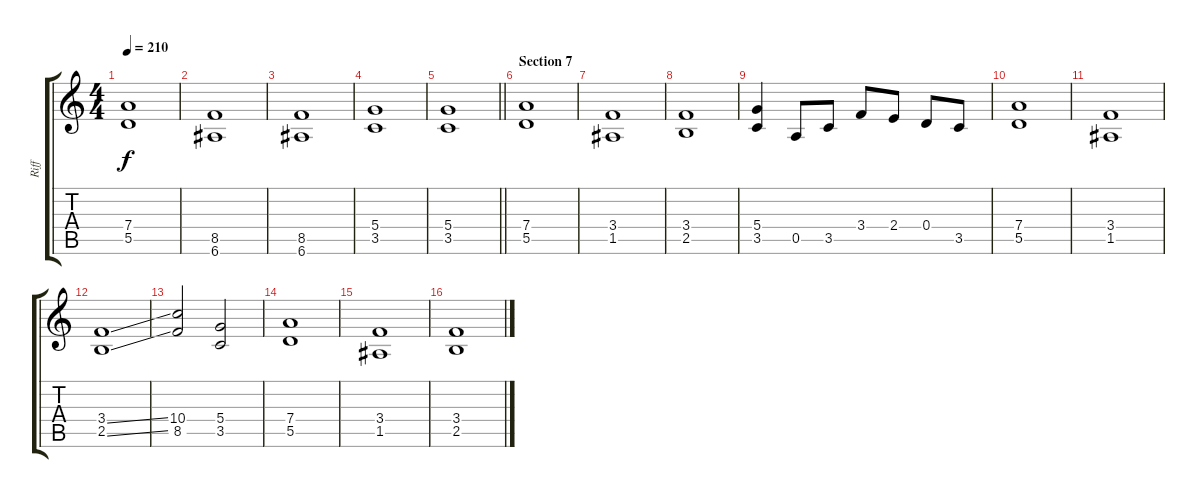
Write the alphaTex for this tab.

\track ("Riff" "Riff") {instrument overdrivenguitar}
\staff {score tabs}
\tuning (E4 B3 G3 D3 A2 E2) {hide}
\ts (4 4)
\tempo 210
\clef g2
\ks c
(7.4 5.5).1{dy f} |
(8.5 6.6).1 |
(8.5 6.6).1 |
(5.4 3.5).1 |
\barLineRight lightlight
(5.4 3.5).1 |
\section ("" "Section 7")
(7.4 5.5).1 |
(3.4 1.5).1 |
(3.4 2.5).1 |
(5.4 3.5).4 0.5.8 3.5.8 3.4.8 2.4.8 0.4.8 3.5.8 |
(7.4 5.5).1 |
(3.4 1.5).1 |
(3.4{ss} 2.5{ss}).1 |
(10.4 8.5).2 (5.4 3.5).2 |
(7.4 5.5).1 |
(3.4 1.5).1 |
(3.4 2.5).1
